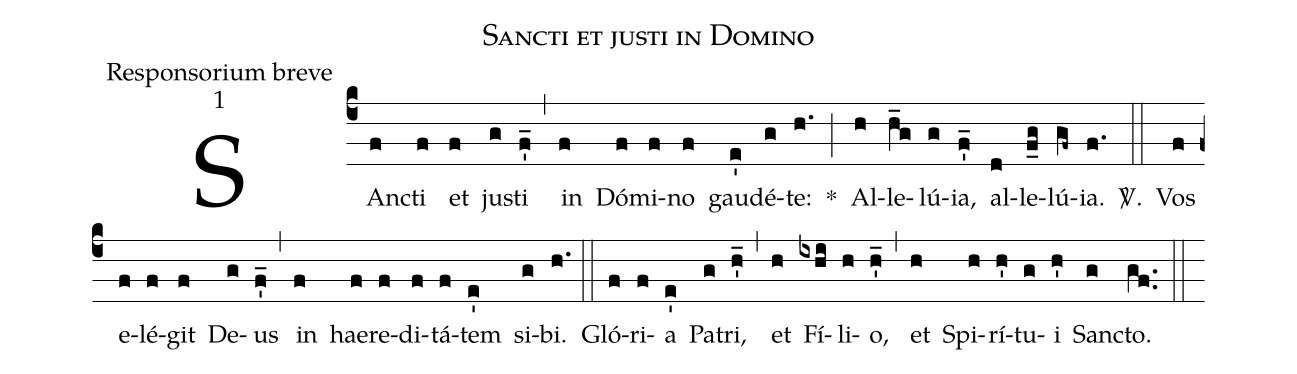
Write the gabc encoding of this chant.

name:Sancti et justi in Domino;
office-part:Responsorium breve;
mode:1;
%%
(c4) SAn(f)cti(f) et(f) ju(g)sti(f'_) (,) in(f) Dó(f)mi(f)no(f) gau(e')dé(g)te:(h.) *(;) Al(h)le(h_g)lú(g)ia,(f'_) al(d)le(f_g)lú(gf~)ia.(f.) <sp>V/</sp>.(::) Vos(f) e(f)lé(f)git(f) De(g)us(f'_) (,) in(f) hae(f)re(f)di(f)tá(f)tem(e') si(g)bi.(h.) (::) Gló(f)ri(f)a(e') Pa(g)tri,(h'_) (,) et(h) Fí(ixhi)li(h)o,(h'_) (,) et(h) Spi(h)rí(h')tu(g)i(h') San(g)cto.(gf..) (::)
